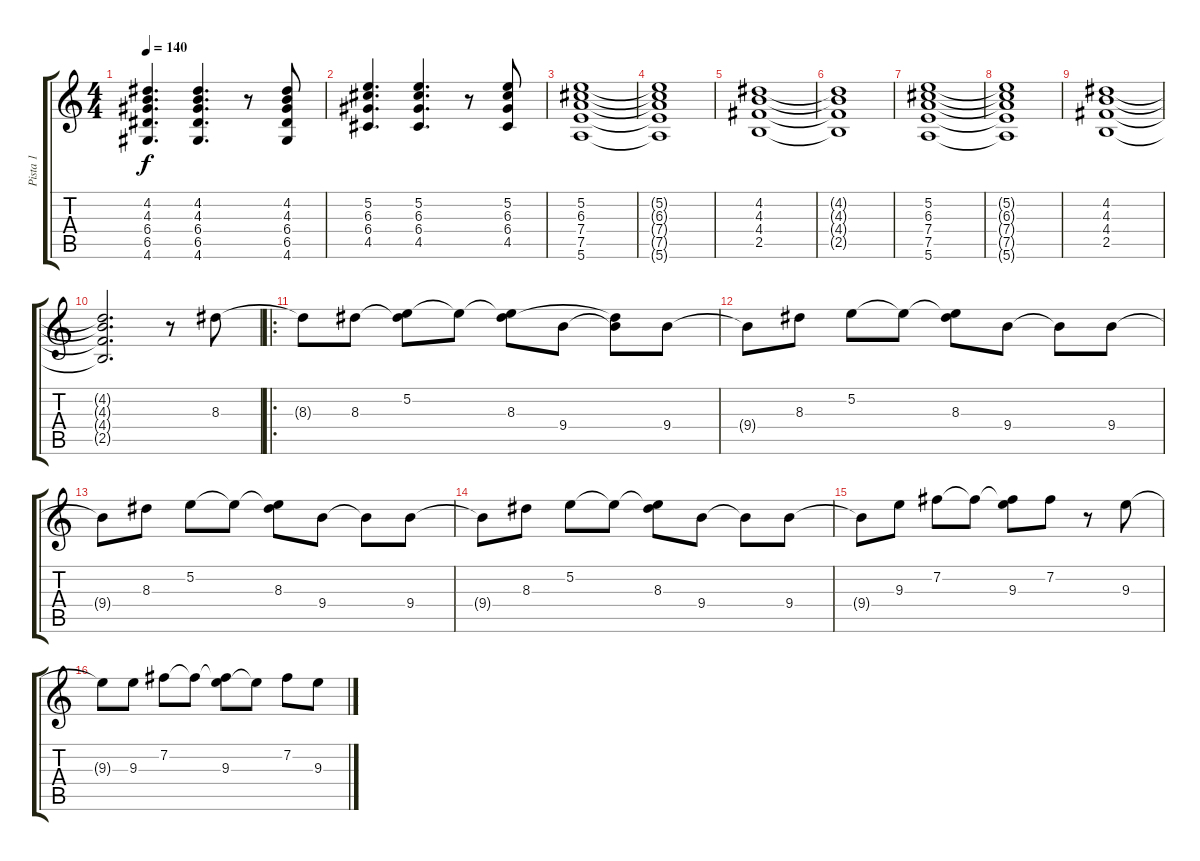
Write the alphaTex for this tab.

\track ("Pista 1" "Pista 1") {instrument electricguitarjazz}
\staff {score tabs}
\tuning (E4 B3 G3 D3 A2 E2) {hide}
\ts (4 4)
\tempo 140
\clef g2
\ks c
(4.2 4.3 6.4 6.5 4.6).4{d dy f} (4.2 4.3 6.4 6.5 4.6).4{d} r.8 (4.2 4.3 6.4 6.5 4.6).8 |
(5.2 6.3 6.4 4.5).4{d} (5.2 6.3 6.4 4.5).4{d} r.8 (5.2 6.3 6.4 4.5).8 |
(5.2 6.3 7.4 7.5 5.6).1 |
(5.2{t} 6.3{t} 7.4{t} 7.5{t} 5.6{t}).1 |
(4.2 4.3 4.4 2.5).1 |
(4.2{t} 4.3{t} 4.4{t} 2.5{t}).1 |
(5.2 6.3 7.4 7.5 5.6).1 |
(5.2{t} 6.3{t} 7.4{t} 7.5{t} 5.6{t}).1 |
(4.2 4.3 4.4 2.5).1 |
(4.2{t} 4.3{t} 4.4{t} 2.5{t}).2{d} r.8 8.3.8 |
\ro
8.3{t}.8 8.3.8 (5.2 8.3{t}).8 5.2{t}.8 (5.2{t} 8.3).8 9.4.8 (8.3{t} 9.4{t}).8 9.4.8 |
9.4{t}.8 8.3.8 5.2.8 5.2{t}.8 (5.2{t} 8.3).8 9.4.8 9.4{t}.8 9.4.8 |
9.4{t}.8 8.3.8 5.2.8 5.2{t}.8 (5.2{t} 8.3).8 9.4.8 9.4{t}.8 9.4.8 |
9.4{t}.8 8.3.8 5.2.8 5.2{t}.8 (5.2{t} 8.3).8 9.4.8 9.4{t}.8 9.4.8 |
9.4{t}.8 9.3.8 7.2.8 7.2{t}.8 (7.2{t} 9.3).8 7.2.8 r.8 9.3.8 |
9.3{t}.8 9.3.8 7.2.8 7.2{t}.8 (7.2{t} 9.3).8 9.3{t}.8 7.2.8 9.3.8
